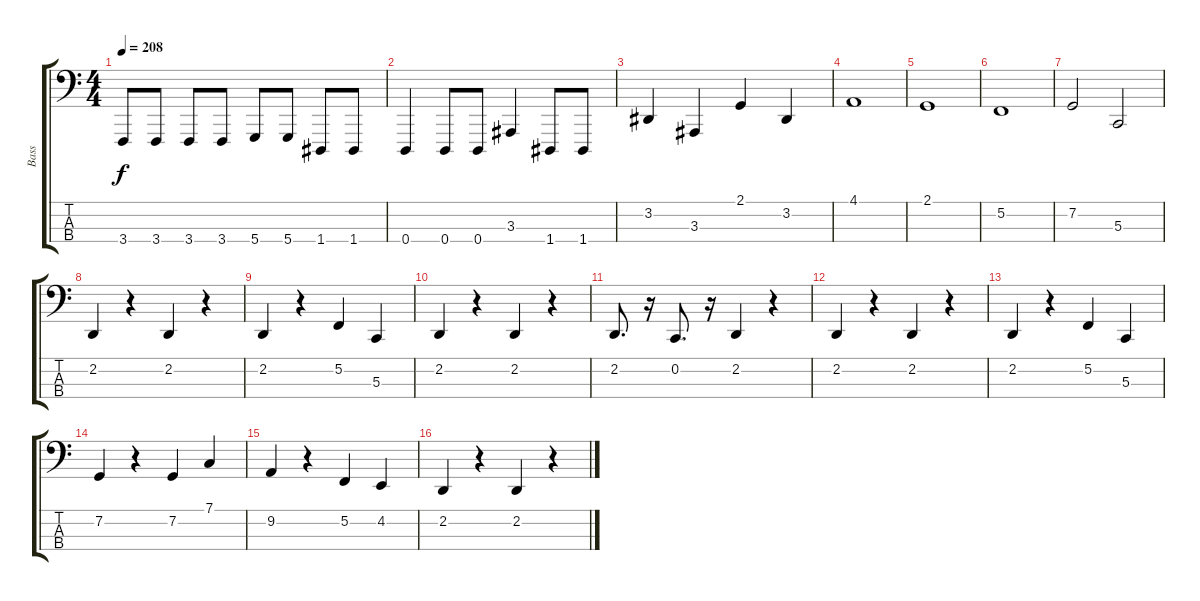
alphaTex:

\track ("Bass" "Bass") {instrument stringensemble1}
\staff {score tabs}
\tuning (F2 C2 G1 D1) {hide}
\ts (4 4)
\tempo 208
\clef f4
\ks c
3.4.8{dy f} 3.4.8 3.4.8 3.4.8 5.4.8 5.4.8 1.4.8 1.4.8 |
0.4.4 0.4.8 0.4.8 3.3.4 1.4.8 1.4.8 |
3.2.4 3.3.4 2.1.4 3.2.4 |
4.1.1 |
2.1.1 |
5.2.1 |
7.2.2 5.3.2 |
2.2.4 r.4 2.2.4 r.4 |
2.2.4 r.4 5.2.4 5.3.4 |
2.2.4 r.4 2.2.4 r.4 |
2.2.8{d} r.16 0.2.8{d} r.16 2.2.4 r.4 |
2.2.4 r.4 2.2.4 r.4 |
2.2.4 r.4 5.2.4 5.3.4 |
7.2.4 r.4 7.2.4 7.1.4 |
9.2.4 r.4 5.2.4 4.2.4 |
2.2.4 r.4 2.2.4 r.4
